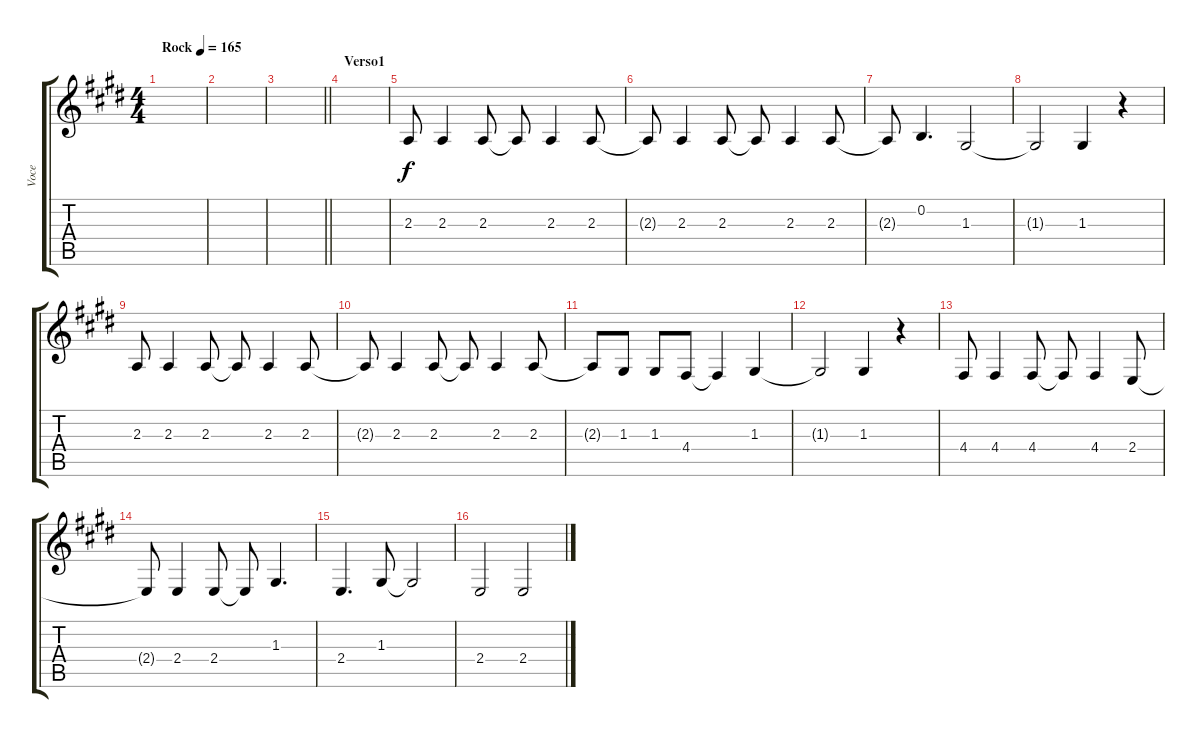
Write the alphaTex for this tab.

\track ("Voce" "Voce") {instrument synthvoice}
\staff {score tabs}
\tuning (E4 B3 G3 D3 A2 E2) {hide}
\ts (4 4)
\tempo (165 "Rock")
\clef g2
\ks e
|
|
\barLineRight lightlight
|
\section ("" "Verso1")
|
2.3.8 2.3.4 2.3.8 2.3{t}.8 2.3.4 2.3.8 |
2.3{t}.8 2.3.4 2.3.8 2.3{t}.8 2.3.4 2.3.8 |
2.3{t}.8 0.2.4{d} 1.3.2 |
1.3{t}.2 1.3.4 r.4 |
2.3.8 2.3.4 2.3.8 2.3{t}.8 2.3.4 2.3.8 |
2.3{t}.8 2.3.4 2.3.8 2.3{t}.8 2.3.4 2.3.8 |
2.3{t}.8 1.3.8 1.3.8 4.4.8 4.4{t}.4 1.3.4 |
1.3{t}.2 1.3.4 r.4 |
4.4.8 4.4.4 4.4.8 4.4{t}.8 4.4.4 2.4.8 |
2.4{t}.8 2.4.4 2.4.8 2.4{t}.8 1.3.4{d} |
2.4.4{d} 1.3.8 1.3{t}.2 |
2.4.2 2.4.2
